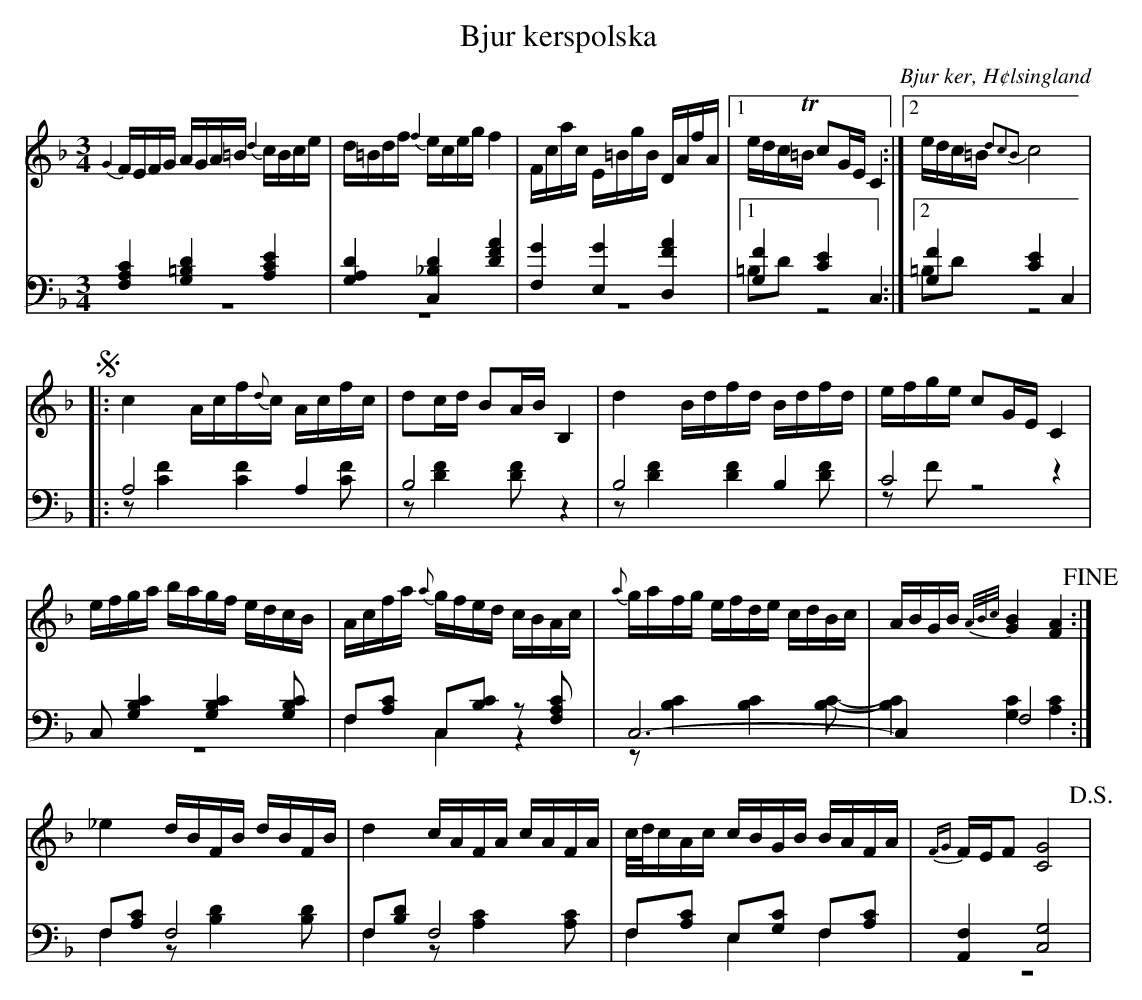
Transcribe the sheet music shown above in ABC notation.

X:1
T: Bjur kerspolska
O: Bjur ker, H¢lsingland
M: 3/4
L: 1/16
K: F
V:1
V:2
V:3 merge
V:1
{G2}FEFG AGA=B {d2}cBce|d=Bdf {f2}eceg f4|Fcac E=BgB DAfA|1 edcT=B c2GE C4:|2 edc=B {d2c2B2}c8 |
!segno! |:c4 Acf{d}c Acfc|d2cd B2AB B,4|d4 Bdfd Bdfd|efge c2GE C4|
efga bagf edcB|Acfa {a}gfed cBAc|{a}gafg efde cdBc|ABGB {A/B/c/}[G4B4] [F4A4] !fine!:|
_e4 dBFB dBFB|d4 cAFA cAFA|c/d/cAc cBGB BAFA|{FG}FEF2 [C8G8] !D.S.!|
V:2 clef=bass
[F,4A,4C4] [G,4=B,4D4] [A,4C4E4]|[G,4A,4D4] [C,4_B,4D4] [D4F4A4]|[F,4G4] [E,4G4] [D,4F4A4]|1 [G,4F4] [C4E4] C,4:|2 [G,4F4] [C4E4] C,4 |
|:A,8 A,4|B,8 z4|B,8  B,4|C8 z4|
C,2 [G,4B,4C4] [G,4B,4C4] [G,2B,2C2]|F,2[A,2C2] C,2[B,2C2] z2 [F,2A,2C2]|C,12-|C,4 F,8:|
F,2[A,2C2] F,8|F,2[B,2D2] F,8|F,2[A,2C2] E,2[G,2C2] F,2[A,2C2]|[A,,4F,4] [C,8G,8] |
V:3 clef=bass
z12|z12|z12|1 =B,2D2 z8:|2 =B,2D2 z8|
|:z2 [C4F4] [C4F4] [C2F2]|z2 [D4F4] [D2F2] z4|z2 [D4F4] [D4F4] [D2F2]|z2 F2 z8|
z12|F,4 C,4 z4|z2 [B,4C4] [B,4C4] [B,2C2]-|[B,4C4] [G,4C4] [A,4C4]:|
F,4 z2 [B,4D4] [B,2D2]|F,4 z2 [A,4C4] [A,2C2]|F,4 E,4 F,4|z12|
